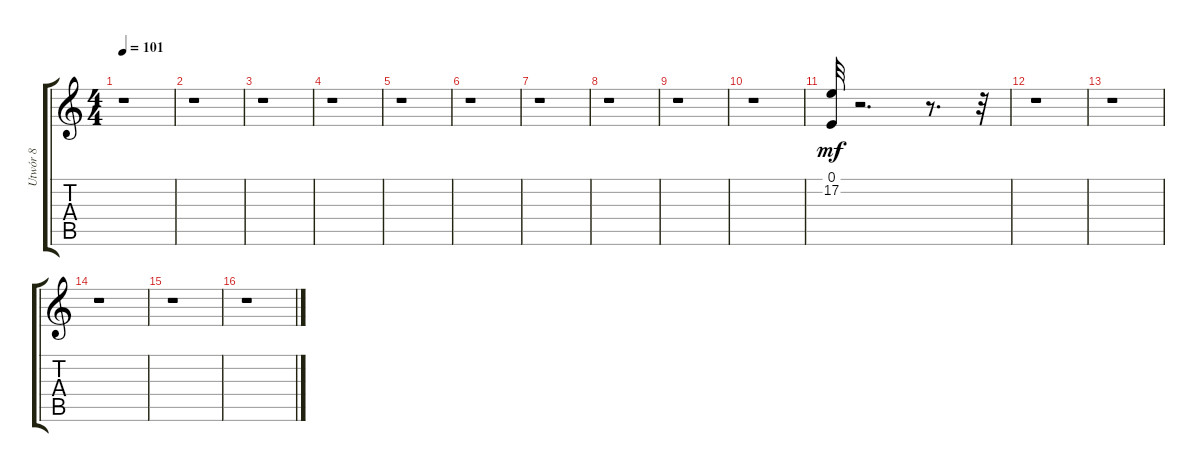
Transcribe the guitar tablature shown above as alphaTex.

\track ("Utwór 8" "Utwór 8") {instrument orchestrahit}
\staff {score tabs}
\tuning (E4 B3 G3 D3 A2 E2) {hide}
\ts (4 4)
\tempo 101
\clef g2
\ks c
r.1{dy p} |
r.1 |
r.1 |
r.1 |
r.1 |
r.1 |
r.1 |
r.1 |
r.1 |
r.1 |
(0.1 17.2).32{dy mf} r.2{d} r.8{d} r.32 |
r.1 |
r.1 |
r.1 |
r.1 |
r.1
